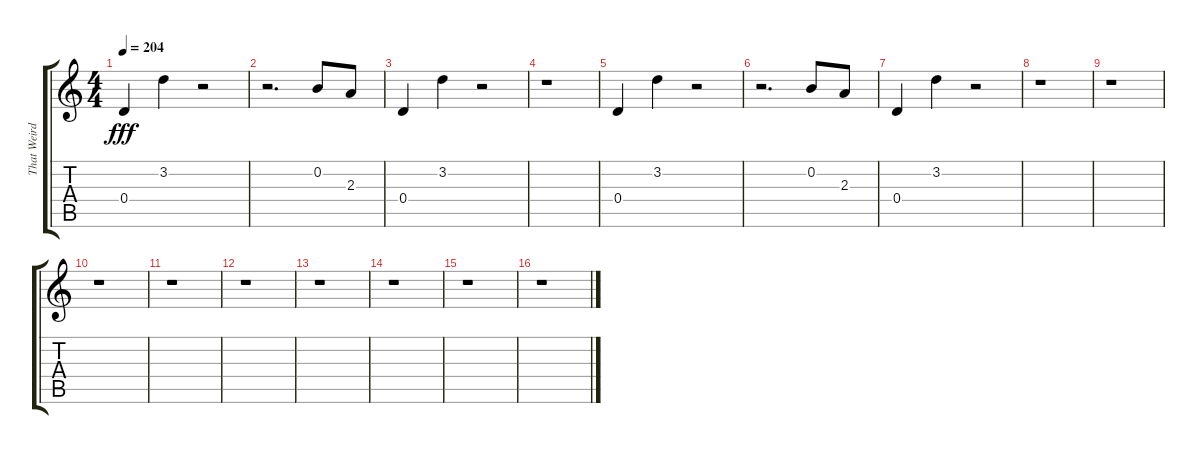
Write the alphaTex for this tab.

\track ("That Weird Guitar Thingy That I Can't Qu" "That Weird") {instrument overdrivenguitar}
\staff {score tabs}
\tuning (E4 B3 G3 D3 A2 E2) {hide}
\ts (4 4)
\tempo 204
\clef g2
\ks c
0.4.4{dy fff} 3.2.4 r.2 |
r.2{d} 0.2.8 2.3.8 |
0.4.4 3.2.4 r.2 |
r.1 |
0.4.4 3.2.4 r.2 |
r.2{d} 0.2.8 2.3.8 |
0.4.4 3.2.4 r.2 |
r.1 |
r.1 |
r.1 |
r.1 |
r.1 |
r.1 |
r.1 |
r.1 |
r.1
